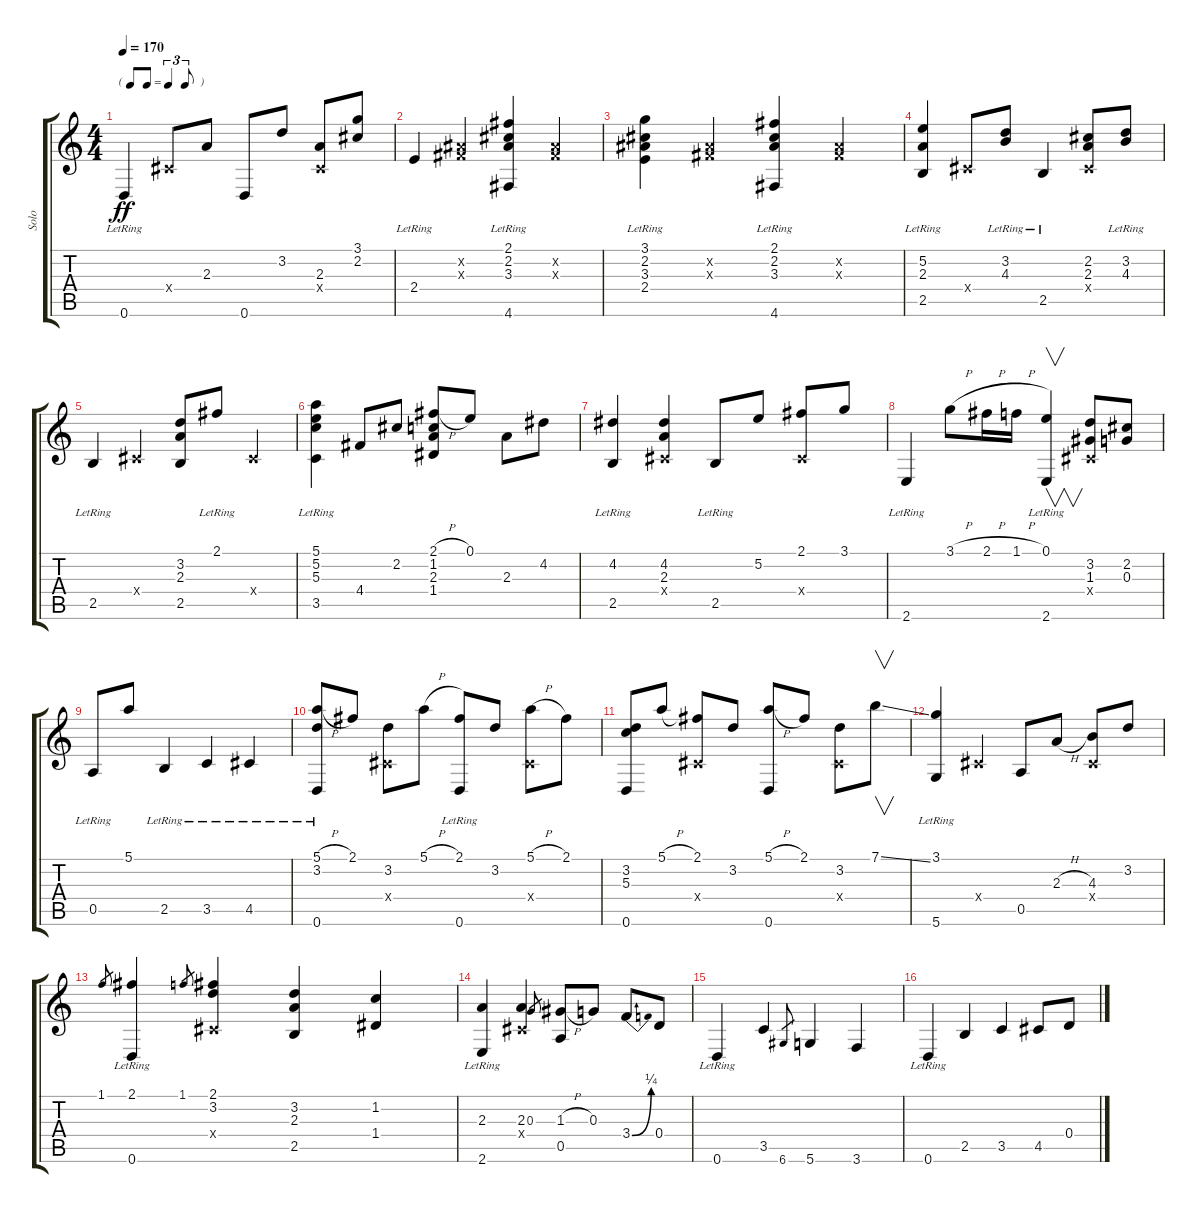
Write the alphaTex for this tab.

\track ("Solo" "Solo") {instrument acousticguitarsteel}
\staff {score tabs}
\tuning (E4 B3 G3 D3 A2 D2) {hide}
\ts (4 4)
\tf triplet8th
\tempo 170
\clef g2
\ks c
0.6{lr}.4{dy ff} -1.4{x}.8 2.3.8 0.6.8 3.2.8 (2.3 -1.4{x}).8 (3.1 2.2).8 |
2.4{lr}.4 (-1.2{x} -1.3{x}).4 (2.1 2.2 3.3 4.6{lr}).4 (-1.2{x} -1.3{x}).4 |
(3.1 2.2 3.3 2.4{lr}).4 (-1.2{x} -1.3{x}).4 (2.1 2.2 3.3 4.6{lr}).4 (-1.2{x} -1.3{x}).4 |
(5.2 2.3 2.5{lr}).4 -1.4{x}.8 (3.2{lr} 4.3{lr}).8 2.5{lr}.4 (2.2 2.3 -1.4{x}).8 (3.2{lr} 4.3{lr}).8 |
2.5{lr}.4 -1.4{x}.4 (3.2 2.3 2.5).8 2.1{lr}.8 -1.4{x}.4 |
(5.1 5.2 5.3 3.5{lr}).4 4.4.8 2.2.8 (2.1{h} 1.2 2.3 1.4).8 0.1.8 2.3.8 4.2.8 |
(4.2 2.5{lr}).4 (4.2 2.3 -1.4{x}).4 2.5{lr}.8 5.2.8 (2.1 -1.4{x}).8 3.1.8 |
2.6{lr}.4 3.1{h}.8 2.1{h}.16 1.1{h}.16 (0.1{lr} 2.6{lr}).4{v} (3.2 1.3 -1.4{x}).8 (2.2 0.3).8 |
0.5{lr}.8 5.1.8 2.5{lr}.4 3.5{lr}.4 4.5{lr}.4 |
(5.1{h} 3.2 0.6{lr}).8 2.1.8 (3.2 -1.4{x}).8 5.1{h}.8 (2.1 0.6{lr}).8 3.2.8 (5.1{h} -1.4{x}).8 2.1.8 |
(3.2 5.3 0.6).8 5.1{h}.8 (2.1 -1.4{x}).8 3.2.8 (5.1{h} 0.6).8 2.1.8 (3.2 -1.4{x}).8 7.1{ss}.8{v} |
(3.1 5.6{lr}).4 -1.4{x}.4 0.5.8 2.3{h}.8 (4.3 -1.4{x}).8 3.2.8 |
1.1.8{gr} (2.1 0.6{lr}).4 1.1.8{gr} (2.1 3.2 -1.4{x}).4 (3.2 2.3 2.5).4 (1.2 1.4).4 |
(2.3 2.6{lr}).4 (2.3 -1.4{x}).4 0.3.8{gr} (1.3{h} 0.5).8 0.3.8 3.4{be (bend 0 0 60 1)}.8 0.4.8 |
0.6{lr}.4 3.5.4 6.6.8{gr} 5.6.4 3.6.4 |
0.6{lr}.4 2.5.4 3.5.4 4.5.8 0.4.8
